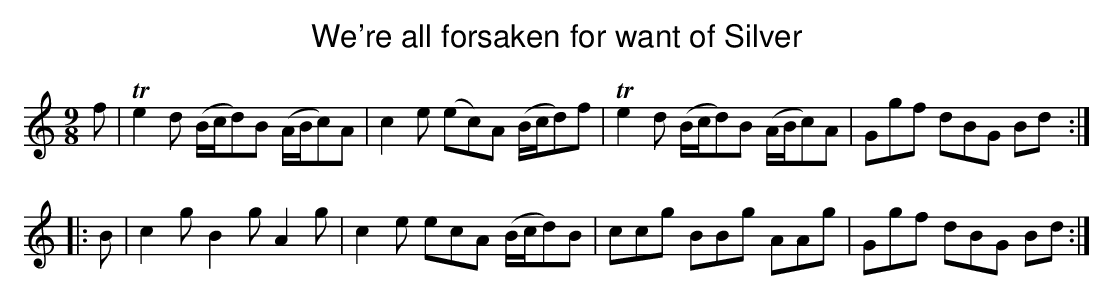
X:1
T:We're all forsaken for want of Silver
M:9/8
L:1/8
K:C
f|Te2d (B/c/d)B (A/B/c)A|c2e (ec)A (B/c/d)f|Te2d (B/c/d)B (A/B/c)A|Ggf dBG Bd:|
|:B|c2g B2g A2g|c2e ecA (B/c/d)B|ccg BBg AAg|Ggf dBG Bd:|]
